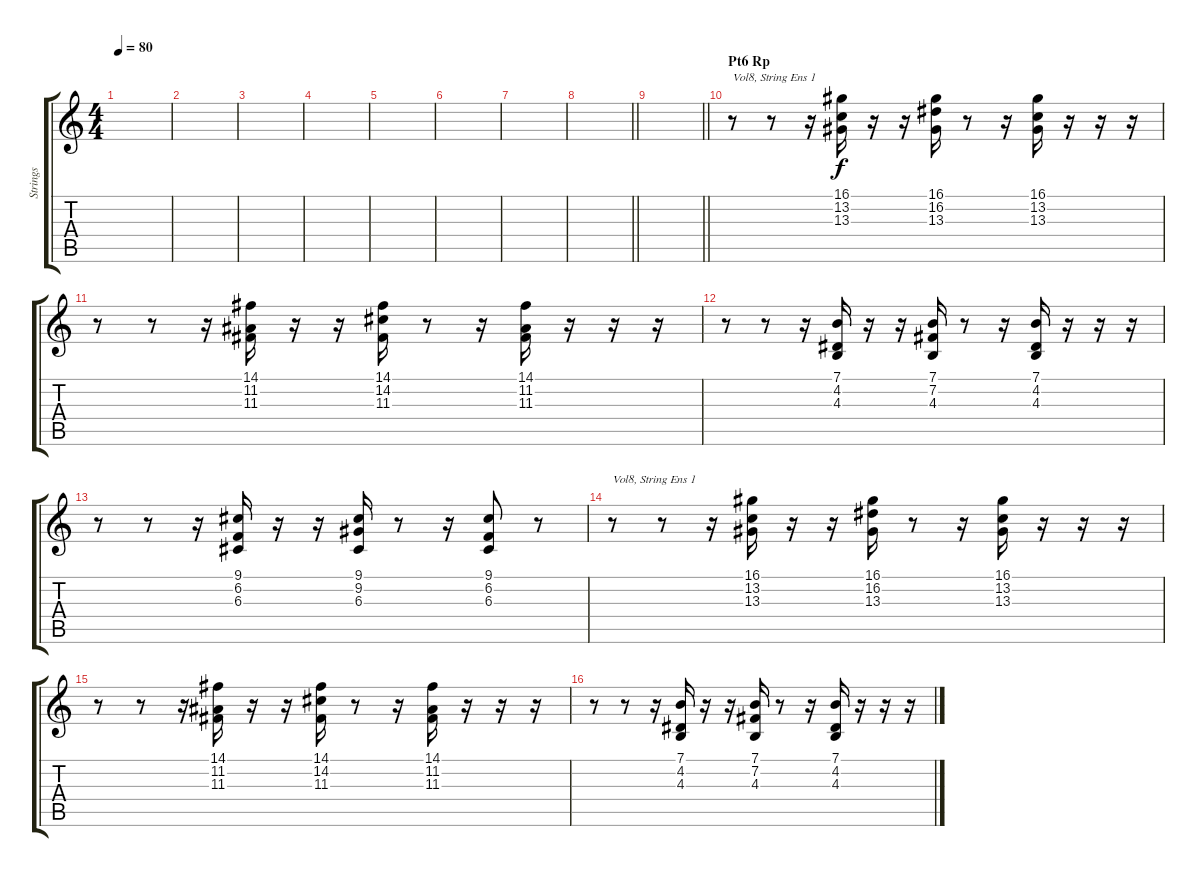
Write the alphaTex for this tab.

\track ("Strings" "Strings") {instrument stringensemble1}
\staff {score tabs}
\tuning (E4 B3 G3 D3 A2 E2) {hide}
\ts (4 4)
\tempo 80
\clef g2
\ks c
|
|
|
|
|
|
|
\barLineRight lightlight
|
\barLineRight lightlight
|
\section ("" "Pt6 Rp")
r.8{txt "Vol8, String Ens 1" volume 8 instrument stringensemble1} r.8 r.16 (16.1 13.2 13.3).16 r.16 r.16 (16.1 16.2 13.3).16 r.8 r.16 (16.1 13.2 13.3).16 r.16 r.16 r.16 |
r.8 r.8 r.16 (14.1 11.2 11.3).16 r.16 r.16 (14.1 14.2 11.3).16 r.8 r.16 (14.1 11.2 11.3).16 r.16 r.16 r.16 |
r.8 r.8 r.16 (7.1 4.2 4.3).16 r.16 r.16 (7.1 7.2 4.3).16 r.8 r.16 (7.1 4.2 4.3).16 r.16 r.16 r.16 |
r.8 r.8 r.16 (9.1 6.2 6.3).16 r.16 r.16 (9.1 9.2 6.3).16 r.8 r.16 (9.1 6.2 6.3).8 r.8 |
r.8{txt "Vol8, String Ens 1" volume 8 instrument stringensemble1} r.8 r.16 (16.1 13.2 13.3).16 r.16 r.16 (16.1 16.2 13.3).16 r.8 r.16 (16.1 13.2 13.3).16 r.16 r.16 r.16 |
r.8 r.8 r.16 (14.1 11.2 11.3).16 r.16 r.16 (14.1 14.2 11.3).16 r.8 r.16 (14.1 11.2 11.3).16 r.16 r.16 r.16 |
r.8 r.8 r.16 (7.1 4.2 4.3).16 r.16 r.16 (7.1 7.2 4.3).16 r.8 r.16 (7.1 4.2 4.3).16 r.16 r.16 r.16
